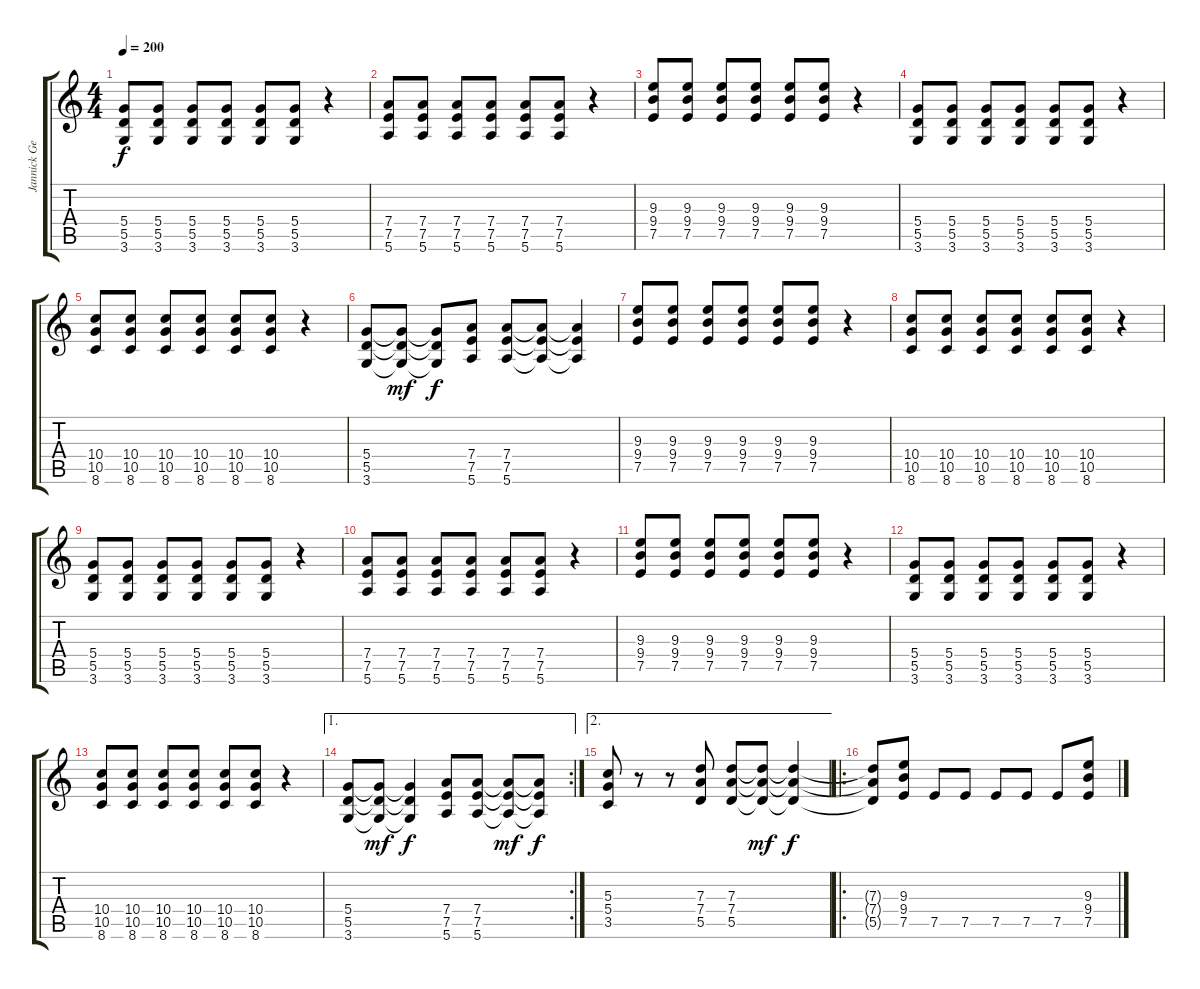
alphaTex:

\track ("Jannick Gers" "Jannick Ge") {instrument distortionguitar}
\staff {score tabs}
\tuning (E4 B3 G3 D3 A2 E2) {hide}
\ts (4 4)
\tempo 200
\clef g2
\ks c
(5.4 5.5 3.6).8{dy f} (5.4 5.5 3.6).8 (5.4 5.5 3.6).8 (5.4 5.5 3.6).8 (5.4 5.5 3.6).8 (5.4 5.5 3.6).8 r.4 |
(7.4 7.5 5.6).8 (7.4 7.5 5.6).8 (7.4 7.5 5.6).8 (7.4 7.5 5.6).8 (7.4 7.5 5.6).8 (7.4 7.5 5.6).8 r.4 |
(9.3 9.4 7.5).8 (9.3 9.4 7.5).8 (9.3 9.4 7.5).8 (9.3 9.4 7.5).8 (9.3 9.4 7.5).8 (9.3 9.4 7.5).8 r.4 |
(5.4 5.5 3.6).8 (5.4 5.5 3.6).8 (5.4 5.5 3.6).8 (5.4 5.5 3.6).8 (5.4 5.5 3.6).8 (5.4 5.5 3.6).8 r.4 |
(10.4 10.5 8.6).8 (10.4 10.5 8.6).8 (10.4 10.5 8.6).8 (10.4 10.5 8.6).8 (10.4 10.5 8.6).8 (10.4 10.5 8.6).8 r.4 |
(5.4 5.5 3.6).8 (5.4{t} 5.5{t} 3.6{t}).8{dy mf} (5.4{t} 5.5{t} 3.6{t}).8{dy f} (7.4 7.5 5.6).8 (7.4 7.5 5.6).8 (7.4{t} 7.5{t} 5.6{t}).8 (7.4{t} 7.5{t} 5.6{t}).4 |
(9.3 9.4 7.5).8 (9.3 9.4 7.5).8 (9.3 9.4 7.5).8 (9.3 9.4 7.5).8 (9.3 9.4 7.5).8 (9.3 9.4 7.5).8 r.4 |
(10.4 10.5 8.6).8 (10.4 10.5 8.6).8 (10.4 10.5 8.6).8 (10.4 10.5 8.6).8 (10.4 10.5 8.6).8 (10.4 10.5 8.6).8 r.4 |
(5.4 5.5 3.6).8 (5.4 5.5 3.6).8 (5.4 5.5 3.6).8 (5.4 5.5 3.6).8 (5.4 5.5 3.6).8 (5.4 5.5 3.6).8 r.4 |
(7.4 7.5 5.6).8 (7.4 7.5 5.6).8 (7.4 7.5 5.6).8 (7.4 7.5 5.6).8 (7.4 7.5 5.6).8 (7.4 7.5 5.6).8 r.4 |
(9.3 9.4 7.5).8 (9.3 9.4 7.5).8 (9.3 9.4 7.5).8 (9.3 9.4 7.5).8 (9.3 9.4 7.5).8 (9.3 9.4 7.5).8 r.4 |
(5.4 5.5 3.6).8 (5.4 5.5 3.6).8 (5.4 5.5 3.6).8 (5.4 5.5 3.6).8 (5.4 5.5 3.6).8 (5.4 5.5 3.6).8 r.4 |
(10.4 10.5 8.6).8 (10.4 10.5 8.6).8 (10.4 10.5 8.6).8 (10.4 10.5 8.6).8 (10.4 10.5 8.6).8 (10.4 10.5 8.6).8 r.4 |
\ae 1
\rc 2
(5.4 5.5 3.6).8 (5.4{t} 5.5{t} 3.6{t}).8{dy mf} (5.4{t} 5.5{t} 3.6{t}).4{dy f} (7.4 7.5 5.6).8 (7.4 7.5 5.6).8 (7.4{t} 7.5{t} 5.6{t}).8{dy mf} (7.4{t} 7.5{t} 5.6{t}).8{dy f} |
\ae 2
(5.3 5.4 3.5).8 r.8 r.8 (7.3 7.4 5.5).8 (7.3 7.4 5.5).8 (7.3{t} 7.4{t} 5.5{t}).8{dy mf} (7.3{t} 7.4{t} 5.5{t}).4{dy f} |
\ro
(7.3{t} 7.4{t} 5.5{t}).8 (9.3 9.4 7.5).8 7.5.8 7.5.8 7.5.8 7.5.8 7.5.8 (9.3 9.4 7.5).8
